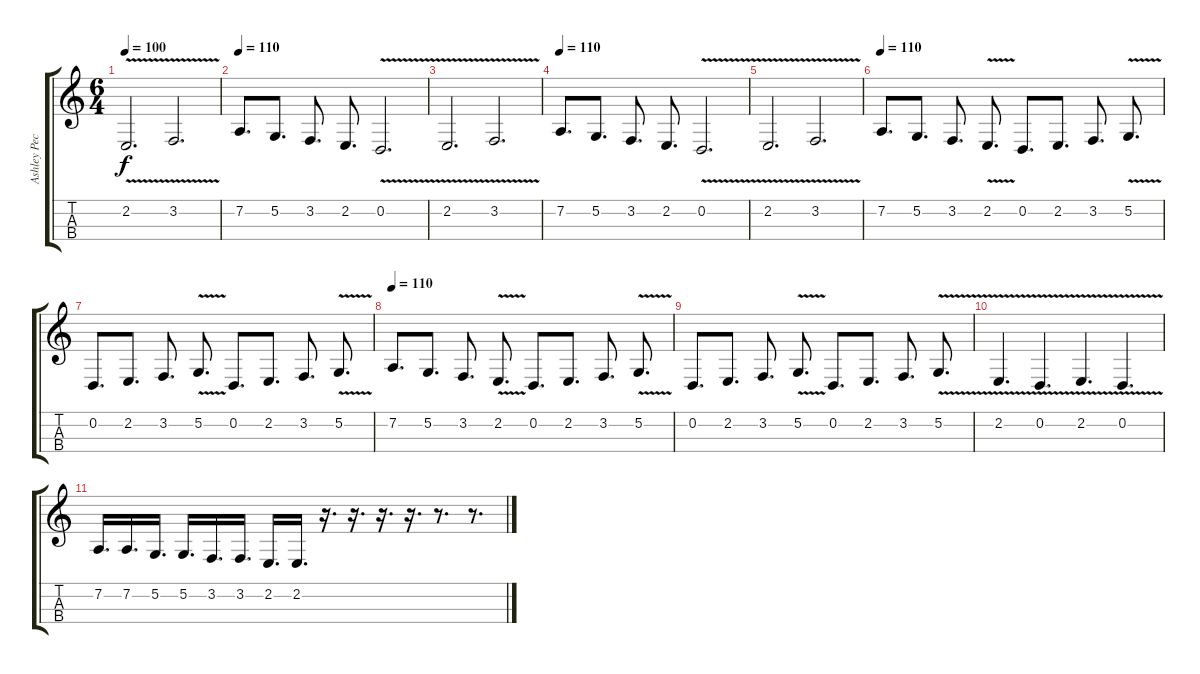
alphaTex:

\track ("Ashley Peck" "Ashley Pec") {instrument cello}
\staff {score tabs}
\tuning (A3 D3 G2 C2) {hide}
\ts (6 4)
\tempo 100
\clef g2
\ks c
2.2{v}.2{d dy f} 3.2{v}.2{d} |
\tempo 110
7.2.8{d} 5.2.8{d} 3.2.8{d} 2.2.8{d} 0.2{v}.2{d} |
2.2{v}.2{d} 3.2{v}.2{d} |
\tempo 110
7.2.8{d} 5.2.8{d} 3.2.8{d} 2.2.8{d} 0.2{v}.2{d} |
2.2{v}.2{d} 3.2{v}.2{d} |
\tempo 110
7.2.8{d} 5.2.8{d} 3.2.8{d} 2.2{v}.8{d} 0.2.8{d} 2.2.8{d} 3.2.8{d} 5.2{v}.8{d} |
0.2.8{d} 2.2.8{d} 3.2.8{d} 5.2{v}.8{d} 0.2.8{d} 2.2.8{d} 3.2.8{d} 5.2{v}.8{d} |
\tempo 110
7.2.8{d} 5.2.8{d} 3.2.8{d} 2.2{v}.8{d} 0.2.8{d} 2.2.8{d} 3.2.8{d} 5.2{v}.8{d} |
0.2.8{d} 2.2.8{d} 3.2.8{d} 5.2{v}.8{d} 0.2.8{d} 2.2.8{d} 3.2.8{d} 5.2{v}.8{d} |
2.2{v}.4{d} 0.2{v}.4{d} 2.2{v}.4{d} 0.2{v}.4{d} |
7.2.16{d} 7.2.16{d} 5.2.16{d} 5.2.16{d} 3.2.16{d} 3.2.16{d} 2.2.16{d} 2.2.16{d} r.16{d} r.16{d} r.16{d} r.16{d} r.8{d} r.8{d}
